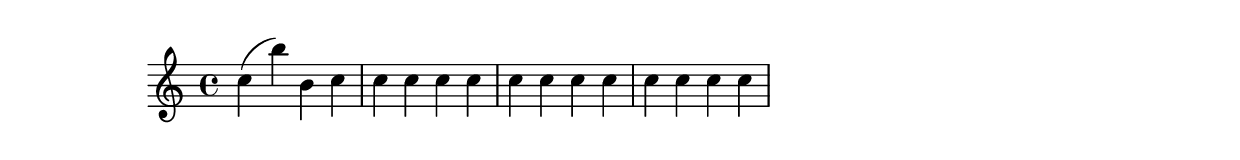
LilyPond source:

% test damping
\version "1.0.6";

\score{
	\notes\relative c'{

		c'()b' ~ b, c
		c c c c
		c c c c
		c c c c
	}
}
